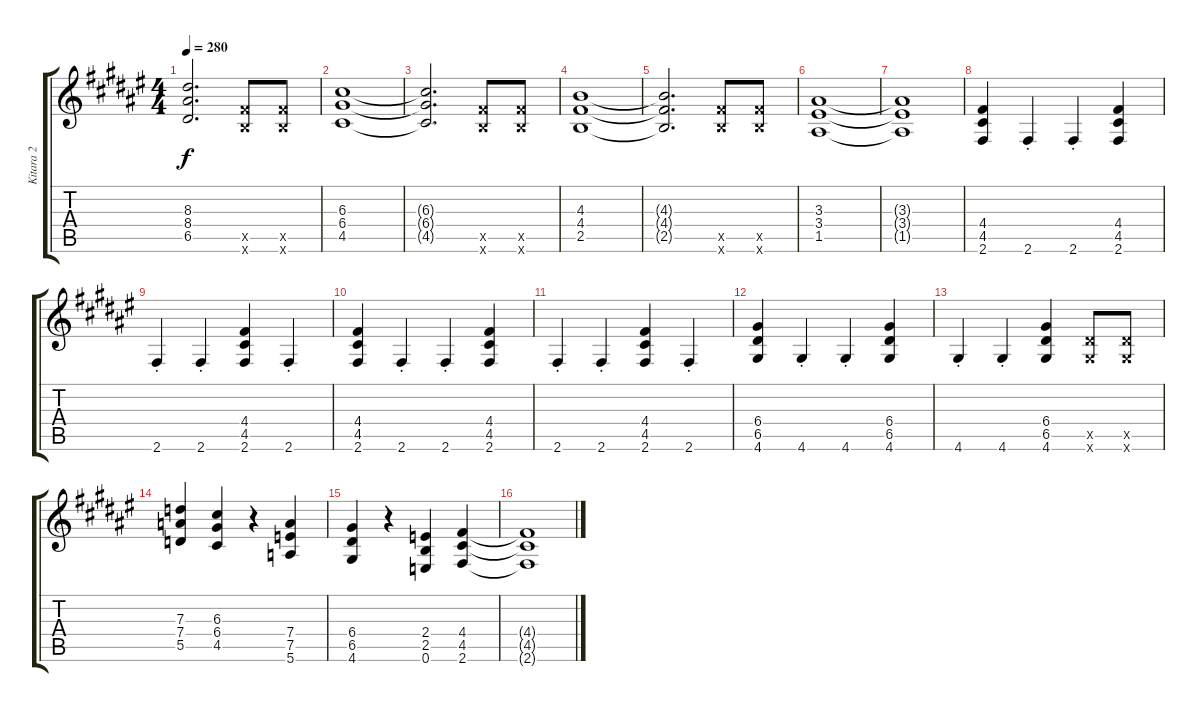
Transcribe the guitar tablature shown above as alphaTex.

\track ("Kitara 2" "Kitara 2") {instrument distortionguitar}
\staff {score tabs}
\tuning (E4 B3 G3 D3 A2 E2) {hide}
\ts (4 4)
\tempo 280
\clef g2
\ks f#
(8.3{t} 8.4{t} 6.5{t}).2{d dy f} (9.5{x} 7.6{x}).8 (9.5{x} 7.6{x}).8 |
(6.3 6.4 4.5).1 |
(6.3{t} 6.4{t} 4.5{t}).2{d} (9.5{x} 7.6{x}).8 (9.5{x} 7.6{x}).8 |
(4.3 4.4 2.5).1 |
(4.3{t} 4.4{t} 2.5{t}).2{d} (9.5{x} 7.6{x}).8 (9.5{x} 7.6{x}).8 |
(3.3 3.4 1.5).1 |
(3.3{t} 3.4{t} 1.5{t}).1 |
(4.4 4.5 2.6).4 2.6{st}.4 2.6{st}.4 (4.4 4.5 2.6).4 |
2.6{st}.4 2.6{st}.4 (4.4 4.5 2.6).4 2.6{st}.4 |
(4.4 4.5 2.6).4 2.6{st}.4 2.6{st}.4 (4.4 4.5 2.6).4 |
2.6{st}.4 2.6{st}.4 (4.4 4.5 2.6).4 2.6{st}.4 |
(6.4 6.5 4.6).4 4.6{st}.4 4.6{st}.4 (6.4 6.5 4.6).4 |
4.6{st}.4 4.6{st}.4 (6.4 6.5 4.6).4 (6.5{x} 4.6{x}).8 (6.5{x} 4.6{x}).8 |
(7.3 7.4 5.5).4 (6.3 6.4 4.5).4 r.4 (7.4 7.5 5.6).4 |
(6.4 6.5 4.6).4 r.4 (2.4 2.5 0.6).4 (4.4 4.5 2.6).4 |
(4.4{t} 4.5{t} 2.6{t}).1
